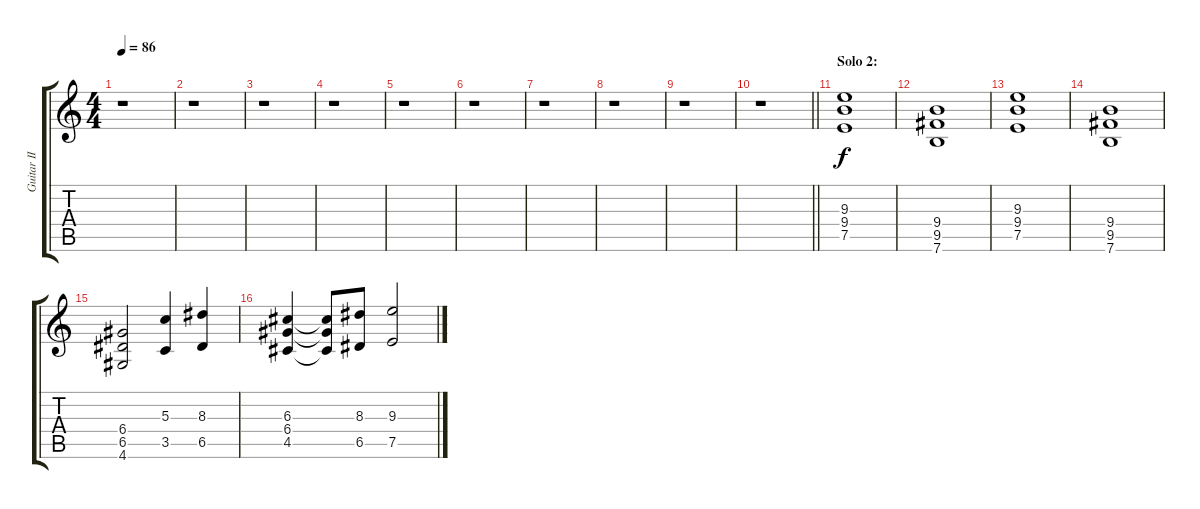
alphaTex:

\track ("Guitar II" "Guitar II") {instrument distortionguitar}
\staff {score tabs}
\tuning (E4 B3 G3 D3 A2 E2) {hide}
\ts (4 4)
\tempo 86
\clef g2
\ks c
r.1{dy f} |
r.1 |
r.1 |
r.1 |
r.1 |
r.1 |
r.1 |
r.1 |
r.1 |
\barLineRight lightlight
r.1 |
\section ("" "Solo 2:")
(9.3 9.4 7.5).1 |
(9.4 9.5 7.6).1 |
(9.3 9.4 7.5).1 |
(9.4 9.5 7.6).1 |
(6.4 6.5 4.6).2 (5.3 3.5).4 (8.3 6.5).4 |
(6.3 6.4 4.5).4 (6.3{t} 6.4{t} 4.5{t}).8 (8.3 6.5).8 (9.3 7.5).2
